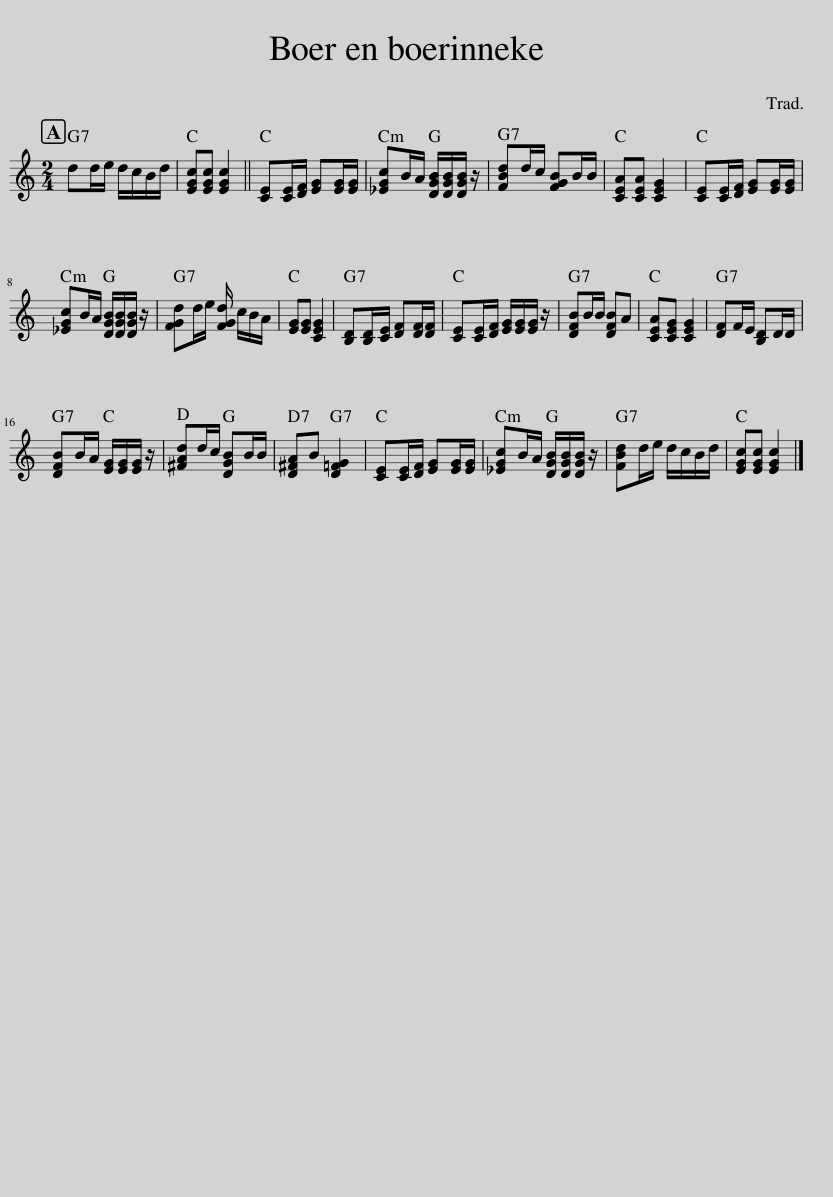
X:1
L:1/8
M:2/4
I:linebreak $
K:C
V:1 treble
V:1
 dd/e/ d/c/B/d/ | [EGc][EGc] [EGc]2 || [CE][CE]/[DF]/ [EG][EG]/[EG]/ | [_EGc]B/A/ [DGB]/[DGB]/[DGB]/ z/ | [FBd]d/c/ [FGB]B/B/ | %5
 [CEA][CEA] [CEG]2 | [CE][CE]/[DF]/ [EG][EG]/[EG]/ |$ [_EGc]B/A/ [DGB]/[DGB]/[DGB]/ z/ | [FGd]d/e/ [FGd]/ c/B/A/ | [EG][EG] [CEG]2 | %10
 [B,D][B,D]/[CE]/ [DF][DF]/[DF]/ | [CE][CE]/[DF]/ [EG]/[EG]/[EG]/ z/ | [DFB]B/B/ [DFB]A | [CEA][CEG] [CEG]2 | [DF]F/E/ [B,D]D/D/ |$ %15
 [DFB]B/A/ [EG]/[EG]/[EG]/ z/ | [^FAd]d/c/ [DGB]B/B/ | [D^FA]B [D=FG]2 | [CE][CE]/[DF]/ [EG][EG]/[EG]/ | [_EGc]B/A/ [DGB]/[DGB]/[DGB]/ z/ | %20
 [FBd]d/e/ d/c/B/d/ | [EGc][EGc] [EGc]2 |] %22
